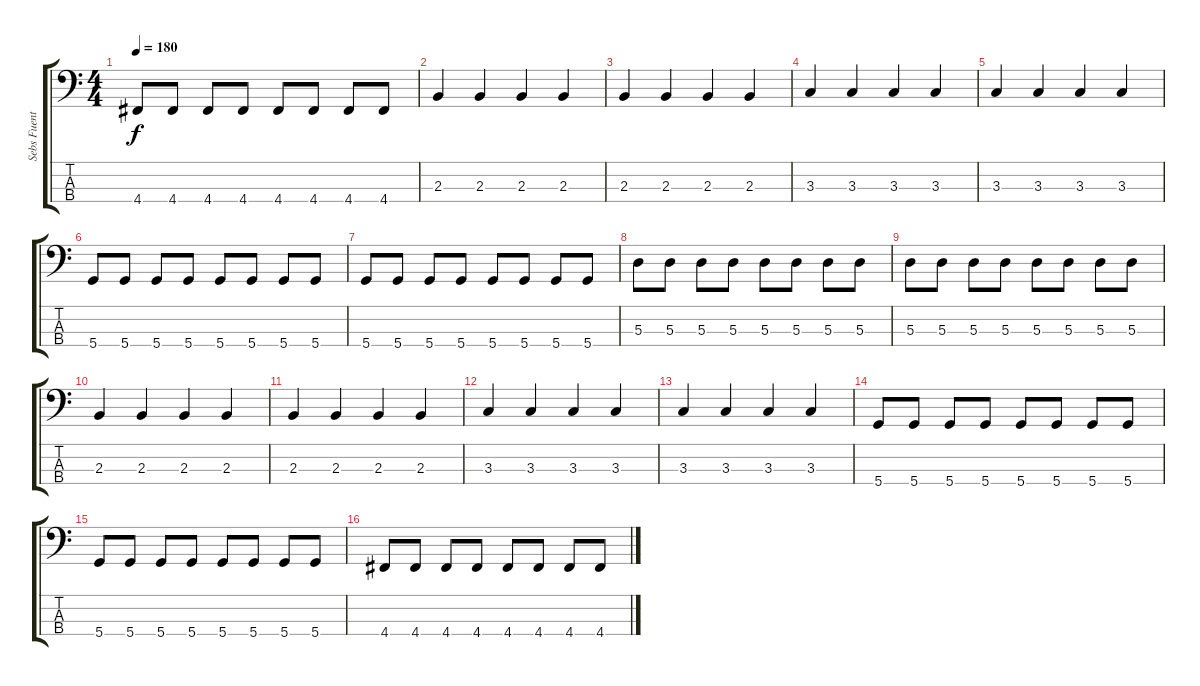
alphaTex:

\track ("Sebs Fuentes (Bass)" "Sebs Fuent") {instrument electricbasspick}
\staff {score tabs}
\tuning (G2 D2 A1 D1) {hide}
\ts (4 4)
\tempo 180
\clef f4
\ks c
4.4.8{dy f} 4.4.8 4.4.8 4.4.8 4.4.8 4.4.8 4.4.8 4.4.8 |
2.3.4 2.3.4 2.3.4 2.3.4 |
2.3.4 2.3.4 2.3.4 2.3.4 |
3.3.4 3.3.4 3.3.4 3.3.4 |
3.3.4 3.3.4 3.3.4 3.3.4 |
5.4.8 5.4.8 5.4.8 5.4.8 5.4.8 5.4.8 5.4.8 5.4.8 |
5.4.8 5.4.8 5.4.8 5.4.8 5.4.8 5.4.8 5.4.8 5.4.8 |
5.3.8 5.3.8 5.3.8 5.3.8 5.3.8 5.3.8 5.3.8 5.3.8 |
5.3.8 5.3.8 5.3.8 5.3.8 5.3.8 5.3.8 5.3.8 5.3.8 |
2.3.4 2.3.4 2.3.4 2.3.4 |
2.3.4 2.3.4 2.3.4 2.3.4 |
3.3.4 3.3.4 3.3.4 3.3.4 |
3.3.4 3.3.4 3.3.4 3.3.4 |
5.4.8 5.4.8 5.4.8 5.4.8 5.4.8 5.4.8 5.4.8 5.4.8 |
5.4.8 5.4.8 5.4.8 5.4.8 5.4.8 5.4.8 5.4.8 5.4.8 |
4.4.8 4.4.8 4.4.8 4.4.8 4.4.8 4.4.8 4.4.8 4.4.8
